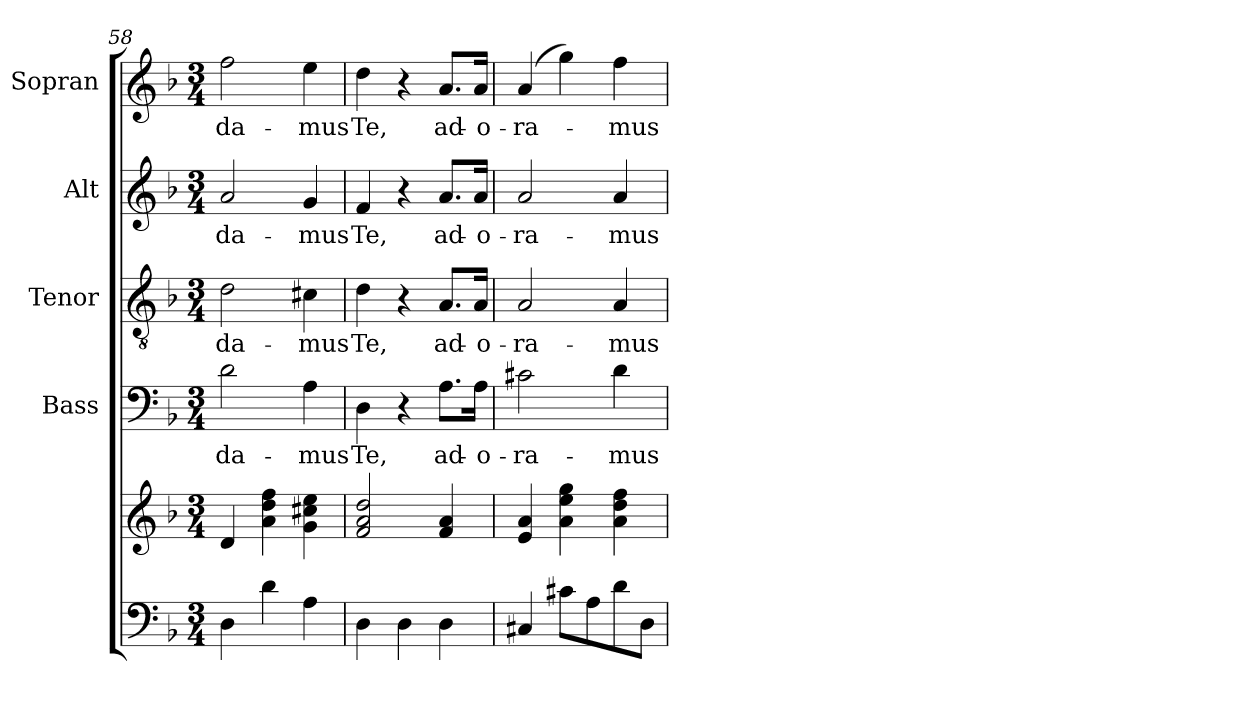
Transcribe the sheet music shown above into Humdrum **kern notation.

**kern	**kern	**kern	**text	**kern	**text	**kern	**text	**kern	**text
*part5	*part5	*part4	*part4	*part3	*part3	*part2	*part2	*part1	*part1
*staff6	*staff5	*staff4	*staff4	*staff3	*staff3	*staff2	*staff2	*staff1	*staff1
*	*	*I"Bass	*	*I"Tenor	*	*I"Alt	*	*I"Sopran	*
*	*	*I'B.	*	*I'T.	*	*I'A.	*	*I'S.	*
*clefF4	*clefG2	*clefF4	*	*clefGv2	*	*clefG2	*	*clefG2	*
*k[b-]	*k[b-]	*k[b-]	*	*k[b-]	*	*k[b-]	*	*k[b-]	*
*F:	*F:	*F:	*	*F:	*	*F:	*	*F:	*
*M3/4	*M3/4	*M3/4	*	*M3/4	*	*M3/4	*	*M3/4	*
=58	=58	=58	=58	=58	=58	=58	=58	=58	=58
!	!	!	!LO:LY:b	!	!LO:LY:b	!	!LO:LY:b	!	!LO:LY:b
4D\	4d/	2d\	-da-	2d\	-da-	2a/	-da-	2ff\	-da-
4d\	4a\ 4dd\ 4ff\	.	.	.	.	.	.	.	.
!	!	!	!LO:LY:b	!	!LO:LY:b	!	!LO:LY:b	!	!LO:LY:b
4A\	4g\ 4cc#X\ 4ee\	4A\	-mus	4c#X\	-mus	4g/	-mus	4ee\	-mus
=59	=59	=59	=59	=59	=59	=59	=59	=59	=59
!	!	!	!LO:LY:b	!	!LO:LY:b	!	!LO:LY:b	!	!LO:LY:b
4D\	2f/ 2a/ 2dd/	4D\	Te,	4d\	Te,	4f/	Te,	4dd\	Te,
4D\	.	4r	.	4r	.	4r	.	4r	.
!	!	!	!LO:LY:b	!	!LO:LY:b	!	!LO:LY:b	!	!LO:LY:b
4D\	4f/ 4a/	8.A\L	ad-	8.A/L	ad-	8.a/L	ad-	8.a/L	ad-
!	!	!	!LO:LY:b	!	!LO:LY:b	!	!LO:LY:b	!	!LO:LY:b
.	.	16A\Jk	-o-	16A/Jk	-o-	16a/Jk	-o-	16a/Jk	-o-
!!LO:PB:g=z
=60	=60	=60	=60	=60	=60	=60	=60	=60	=60
!	!	!	!LO:LY:b	!	!LO:LY:b	!	!LO:LY:b	!	!LO:LY:b
4C#X/	4e/ 4a/	2c#X\	-ra-	2A/	-ra-	2a/	-ra-	(4a/	-ra-
8c#X\L	4a\ 4ee\ 4gg\	.	.	.	.	.	.	4gg\)	.
8A\	.	.	.	.	.	.	.	.	.
!	!	!	!LO:LY:b	!	!LO:LY:b	!	!LO:LY:b	!	!LO:LY:b
8d\	4a\ 4dd\ 4ff\	4d\	-mus	4A/	-mus	4a/	-mus	4ff\	-mus
8D\J	.	.	.	.	.	.	.	.	.
=	=	=	=	=	=	=	=	=	=
*-	*-	*-	*-	*-	*-	*-	*-	*-	*-
